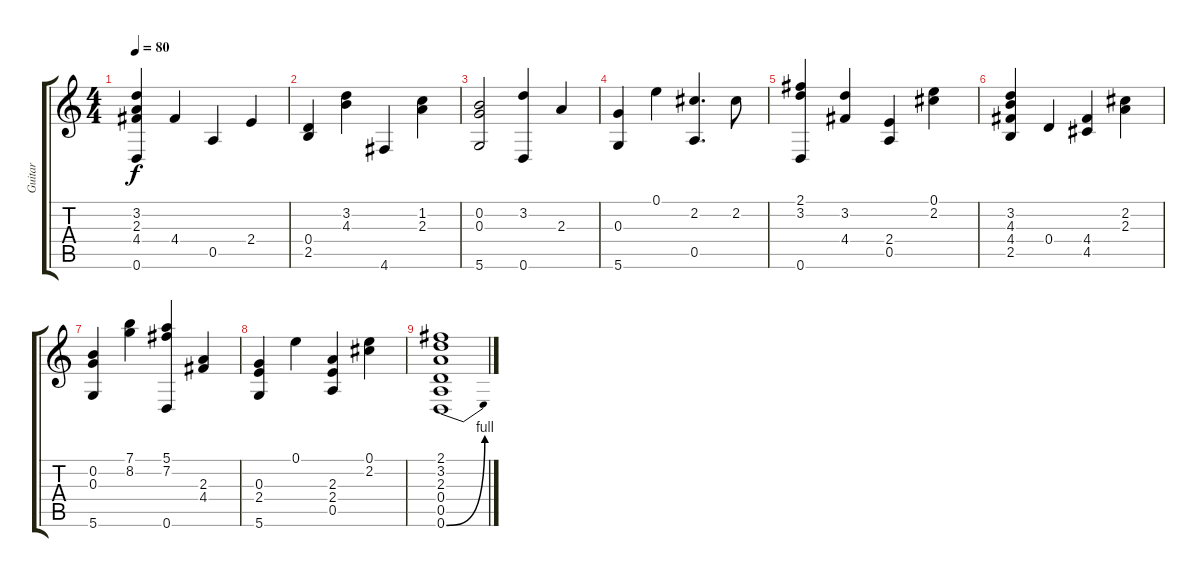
\track ("Guitar" "Guitar") {instrument acousticguitarnylon}
\staff {score tabs}
\tuning (E4 B3 G3 D3 A2 D2) {hide}
\ts (4 4)
\tempo 80
\clef g2
\ks c
(3.2 2.3 4.4 0.6).4{dy f} 4.4.4 0.5.4 2.4.4 |
(0.4 2.5).4 (3.2 4.3).4 4.6.4 (1.2 2.3).4 |
(0.2 0.3 5.6).2 (3.2 0.6).4 2.3.4 |
(0.3 5.6).4 0.1.4 (2.2 0.5).4{d} 2.2.8 |
(2.1 3.2 0.6).4 (3.2 4.4).4 (2.4 0.5).4 (0.1 2.2).4 |
(3.2 4.3 4.4 2.5).4 0.4.4 (4.4 4.5).4 (2.2 2.3).4 |
(0.2 0.3 5.6).4 (7.1 8.2).4 (5.1 7.2 0.6).4 (2.3 4.4).4 |
(0.3 2.4 5.6).4 0.1.4 (2.3 2.4 0.5).4 (0.1 2.2).4 |
(2.1 3.2 2.3 0.4 0.5 0.6{be (bend 0 0 60 4)}).1
